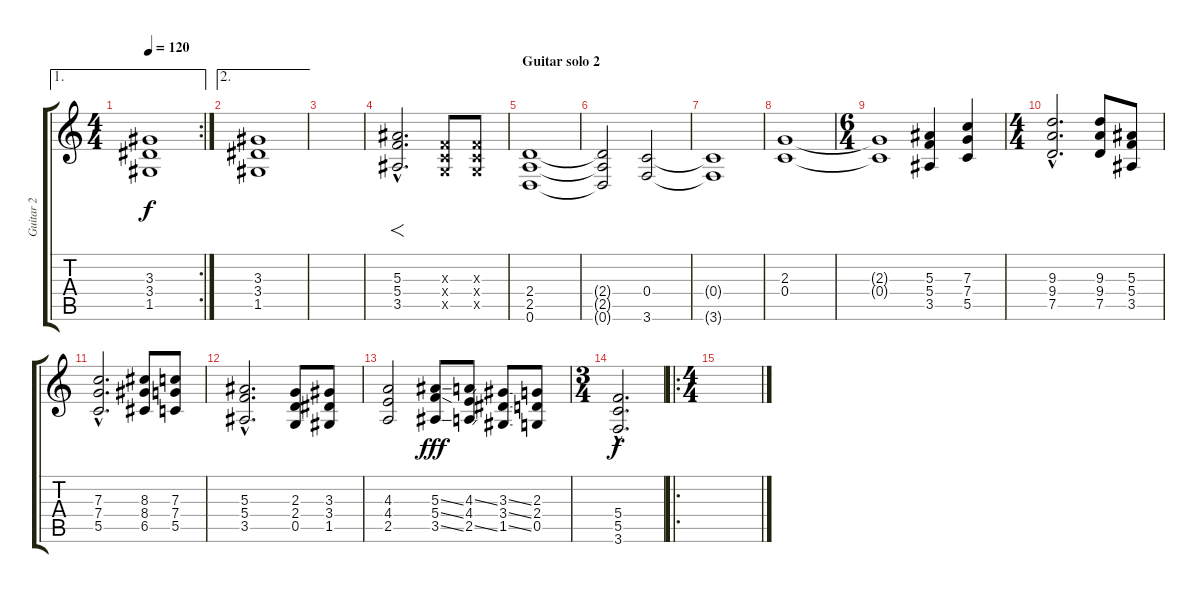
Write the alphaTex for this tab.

\track ("Guitar 2" "Guitar 2") {instrument distortionguitar}
\staff {score tabs}
\tuning (D4 A3 F3 C3 G2 D2) {hide}
\ae 1
\rc 2
\ts (4 4)
\tempo 120
\clef g2
\ks c
(3.3 3.4 1.5).1{dy f} |
\ae 2
(3.3 3.4 1.5).1 |
|
(5.3{hac} 5.4{hac} 3.5{hac}).2{f d} (0.3{x} 0.4{x} 0.5{x}).8 (0.3{x} 0.4{x} 0.5{x}).8 |
\section ("" "Guitar solo 2")
(2.4 2.5 0.6).1 |
(2.4{t} 2.5{t} 0.6{t}).2 (0.4 3.6).2 |
(0.4{t} 3.6{t}).1 |
(2.3 0.4).1 |
\ts (6 4)
(2.3{t} 0.4{t}).1 (5.3 5.4 3.5).4 (7.3 7.4 5.5).4 |
\ts (4 4)
(9.3{hac} 9.4{hac} 7.5{hac}).2{d} (9.3 9.4 7.5).8 (5.3 5.4 3.5).8 |
(7.3{hac} 7.4{hac} 5.5{hac}).2{d} (8.3 8.4 6.5).8 (7.3 7.4 5.5).8 |
(5.3{hac} 5.4{hac} 3.5{hac}).2{d} (2.3 2.4 0.5).8 (3.3 3.4 1.5).8 |
(4.3 4.4 2.5).2 (5.3{ss} 5.4{ss} 3.5{ss}).8{dy fff} (4.3{ss} 4.4 2.5{ss}).8 (3.3{ss} 3.4{ss} 1.5{ss}).8 (2.3 2.4 0.5).8 |
\ts (3 4)
(5.4{hac} 5.5{hac} 3.6{hac}).2{d dy f} |
\ro
\ts (4 4)
